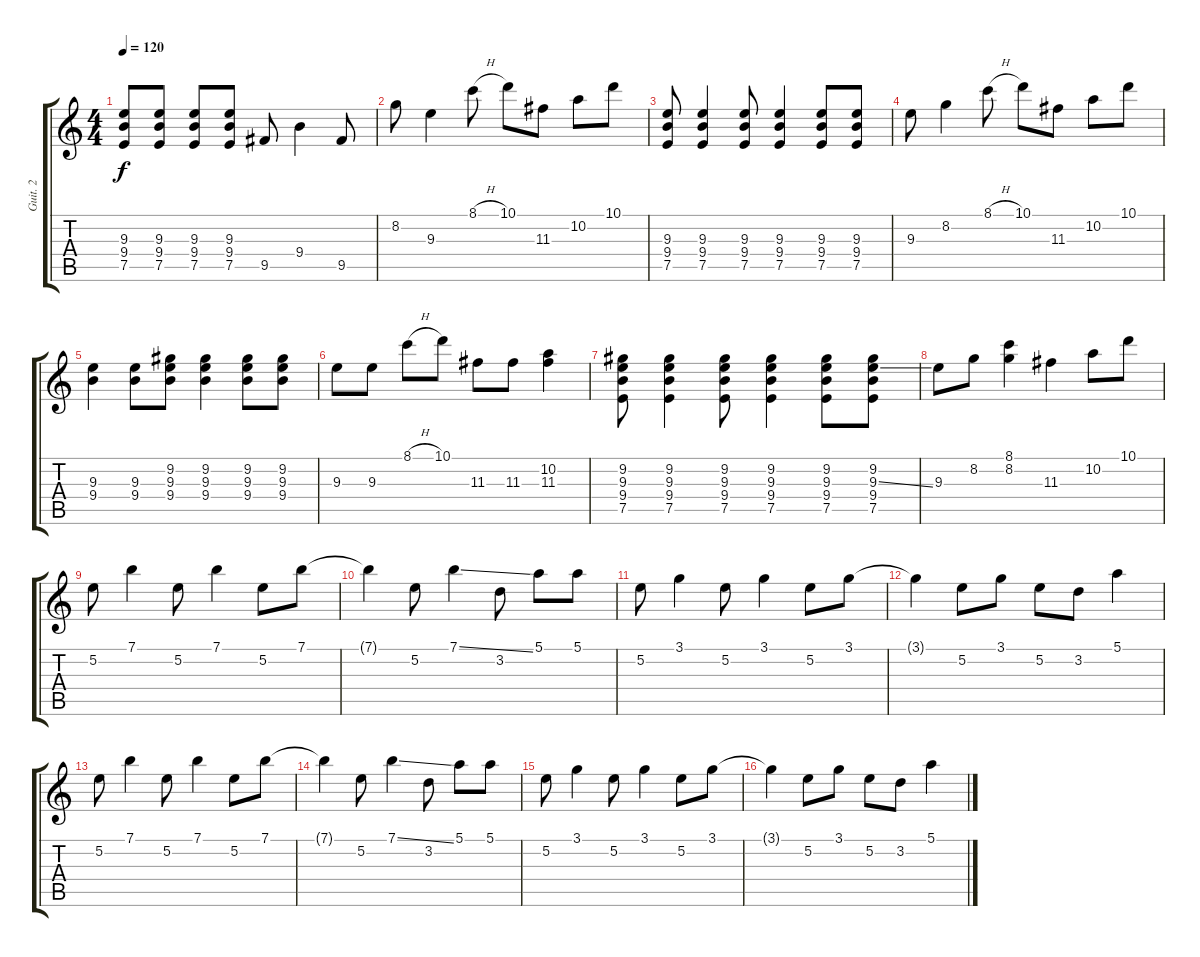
\track ("Guit. 2" "Guit. 2") {instrument distortionguitar}
\staff {score tabs}
\tuning (E4 B3 G3 D3 A2 E2) {hide}
\ts (4 4)
\tempo 120
\clef g2
\ks c
(9.3 9.4 7.5).8{dy f} (9.3 9.4 7.5).8 (9.3 9.4 7.5).8 (9.3 9.4 7.5).8 9.5.8 9.4.4 9.5.8 |
8.2.8 9.3.4 8.1{h}.8 10.1.8 11.3.8 10.2.8 10.1.8 |
(9.3 9.4 7.5).8 (9.3 9.4 7.5).4 (9.3 9.4 7.5).8 (9.3 9.4 7.5).4 (9.3 9.4 7.5).8 (9.3 9.4 7.5).8 |
9.3.8 8.2.4 8.1{h}.8 10.1.8 11.3.8 10.2.8 10.1.8 |
(9.3 9.4).4 (9.3 9.4).8 (9.2 9.3 9.4).8 (9.2 9.3 9.4).4 (9.2 9.3 9.4).8 (9.2 9.3 9.4).8 |
9.3.8 9.3.8 8.1{h}.8 10.1.8 11.3.8 11.3.8 (10.2 11.3).4 |
(9.2 9.3 9.4 7.5).8 (9.2 9.3 9.4 7.5).4 (9.2 9.3 9.4 7.5).8 (9.2 9.3 9.4 7.5).4 (9.2 9.3 9.4 7.5).8 (9.2 9.3{ss} 9.4 7.5).8 |
9.3.8 8.2.8 (8.1 8.2).4 11.3.4 10.2.8 10.1.8 |
5.2.8 7.1.4 5.2.8 7.1.4 5.2.8 7.1.8 |
7.1{t}.4 5.2.8 7.1{ss}.4 3.2.8 5.1.8 5.1.8 |
5.2.8 3.1.4 5.2.8 3.1.4 5.2.8 3.1.8 |
3.1{t}.4 5.2.8 3.1.8 5.2.8 3.2.8 5.1.4 |
5.2.8 7.1.4 5.2.8 7.1.4 5.2.8 7.1.8 |
7.1{t}.4 5.2.8 7.1{ss}.4 3.2.8 5.1.8 5.1.8 |
5.2.8 3.1.4 5.2.8 3.1.4 5.2.8 3.1.8 |
3.1{t}.4 5.2.8 3.1.8 5.2.8 3.2.8 5.1.4
